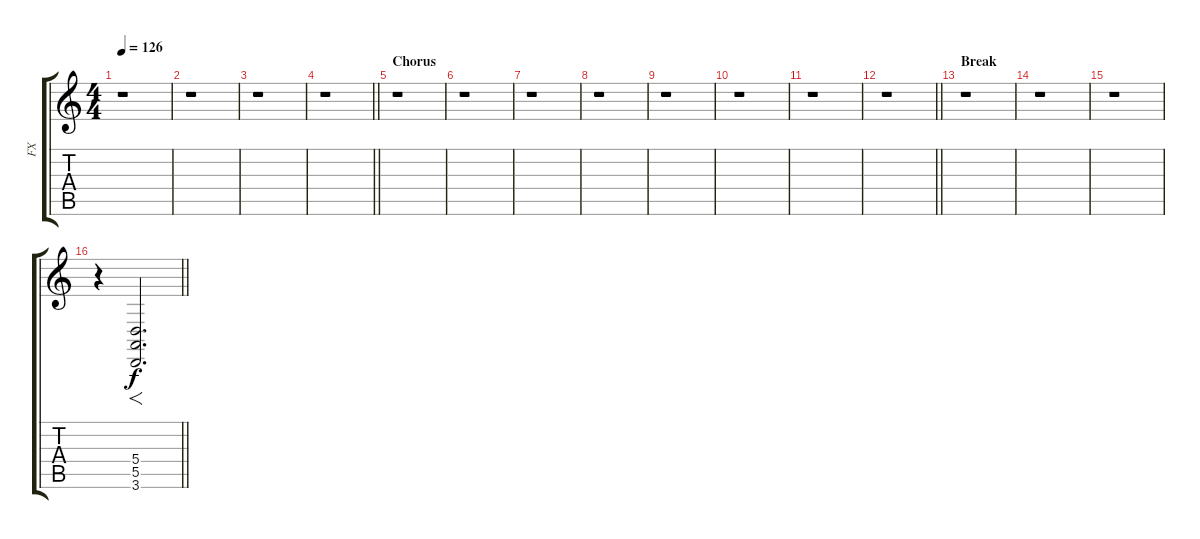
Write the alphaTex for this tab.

\track ("FX" "FX") {instrument reversecymbal}
\staff {score tabs}
\tuning (B3 Gb3 D3 A2 E2 B1) {hide}
\ts (4 4)
\tempo 126
\clef g2
\ks c
r.1{dy f} |
r.1 |
r.1 |
\barLineRight lightlight
r.1 |
\section ("" "Chorus")
r.1 |
r.1 |
r.1 |
r.1 |
r.1 |
r.1 |
r.1 |
\barLineRight lightlight
r.1 |
\section ("" "Break")
r.1 |
r.1 |
r.1 |
\barLineRight lightlight
r.4 (5.4 5.5 3.6).2{f d}
